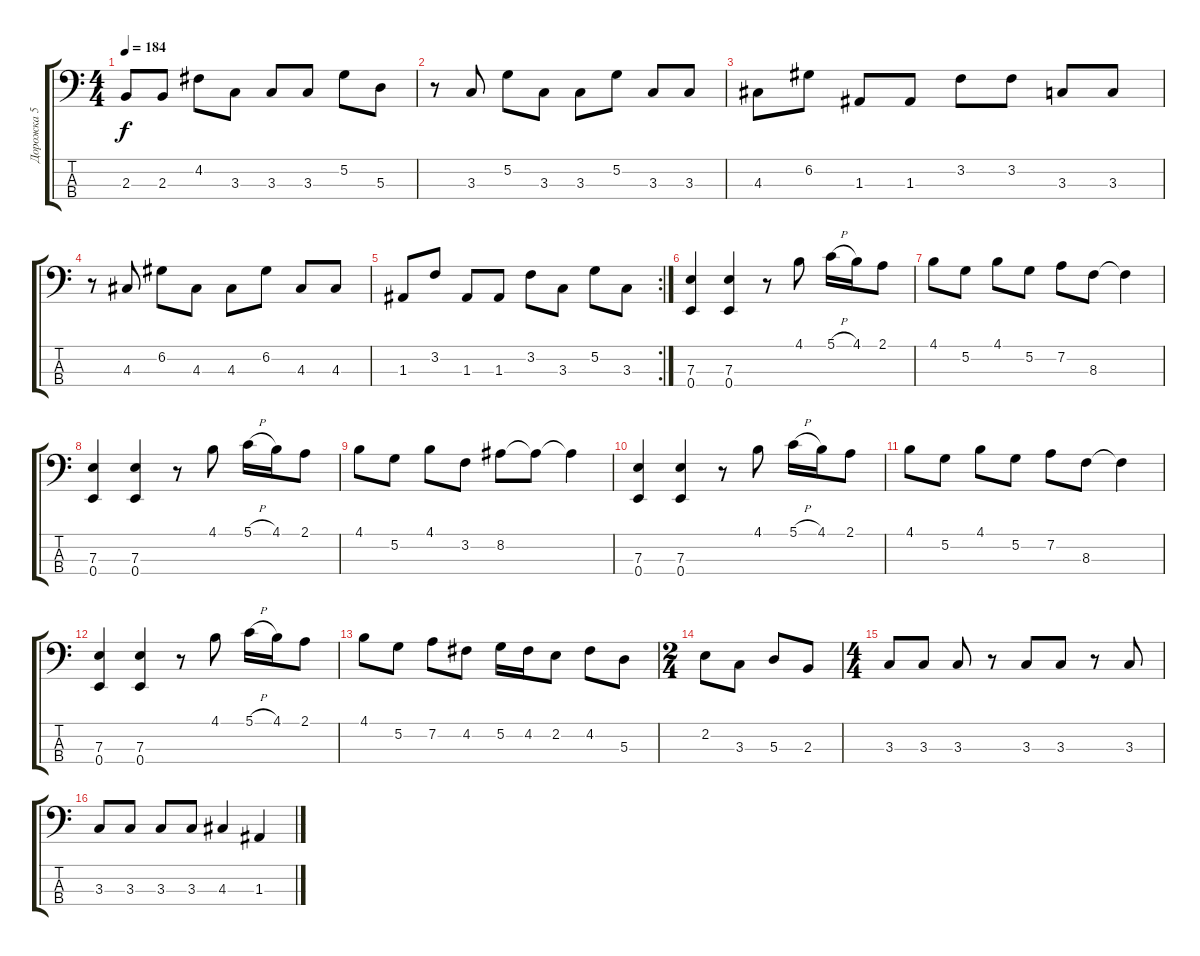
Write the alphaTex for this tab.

\track ("Дорожка 5" "Дорожка 5") {instrument electricbassfinger}
\staff {score tabs}
\tuning (G2 D2 A1 E1) {hide}
\ts (4 4)
\tempo 184
\clef f4
\ks c
2.3.8{dy f} 2.3.8 4.2.8 3.3.8 3.3.8 3.3.8 5.2.8 5.3.8 |
r.8 3.3.8 5.2.8 3.3.8 3.3.8 5.2.8 3.3.8 3.3.8 |
4.3.8 6.2.8 1.3.8 1.3.8 3.2.8 3.2.8 3.3.8 3.3.8 |
r.8 4.3.8 6.2.8 4.3.8 4.3.8 6.2.8 4.3.8 4.3.8 |
\rc 2
1.3.8 3.2.8 1.3.8 1.3.8 3.2.8 3.3.8 5.2.8 3.3.8 |
(7.3 0.4).4 (7.3 0.4).4 r.8 4.1.8 5.1{h}.16 4.1.16 2.1.8 |
4.1.8 5.2.8 4.1.8 5.2.8 7.2.8 8.3.8 8.3{t}.4 |
(7.3 0.4).4 (7.3 0.4).4 r.8 4.1.8 5.1{h}.16 4.1.16 2.1.8 |
4.1.8 5.2.8 4.1.8 3.2.8 8.2.8 8.2{t}.8 8.2{t}.4 |
(7.3 0.4).4 (7.3 0.4).4 r.8 4.1.8 5.1{h}.16 4.1.16 2.1.8 |
4.1.8 5.2.8 4.1.8 5.2.8 7.2.8 8.3.8 8.3{t}.4 |
(7.3 0.4).4 (7.3 0.4).4 r.8 4.1.8 5.1{h}.16 4.1.16 2.1.8 |
4.1.8 5.2.8 7.2.8 4.2.8 5.2.16 4.2.16 2.2.8 4.2.8 5.3.8 |
\ts (2 4)
2.2.8 3.3.8 5.3.8 2.3.8 |
\ts (4 4)
3.3.8 3.3.8 3.3.8 r.8 3.3.8 3.3.8 r.8 3.3.8 |
3.3.8 3.3.8 3.3.8 3.3.8 4.3.4 1.3.4
